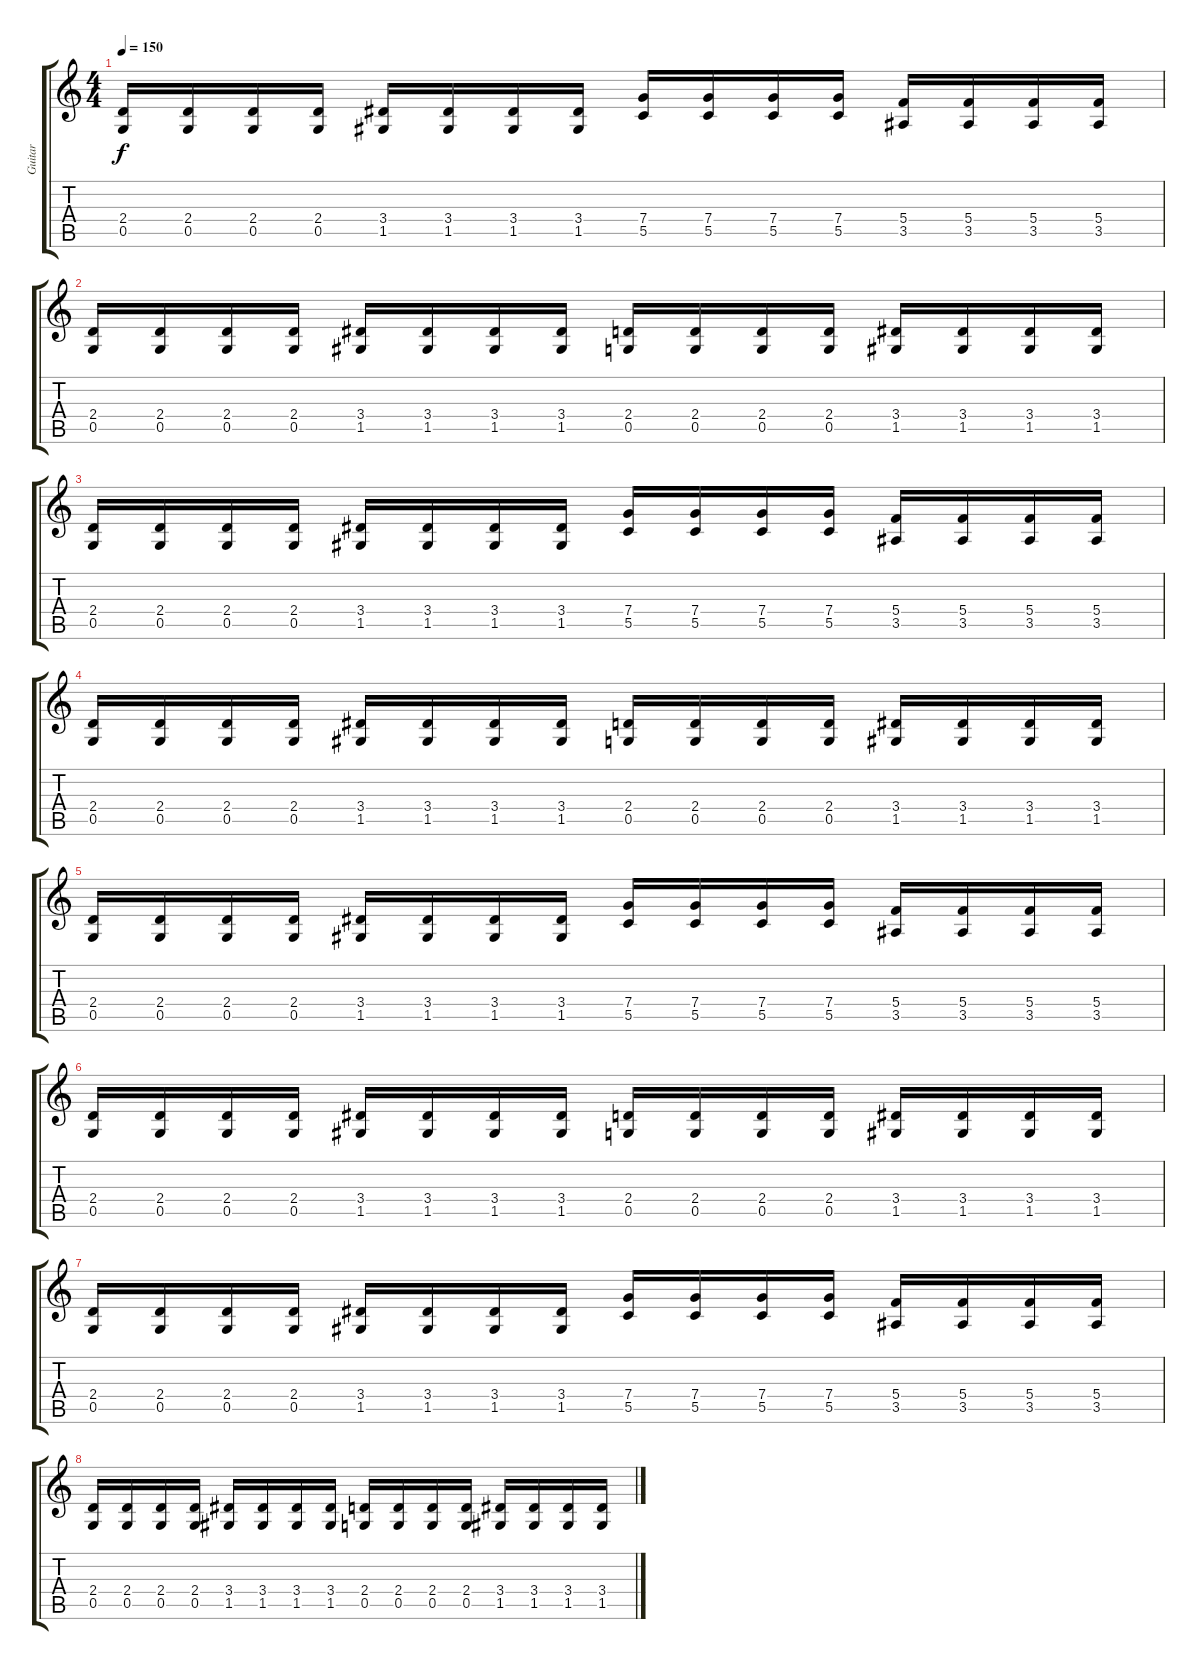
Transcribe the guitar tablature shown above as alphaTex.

\track ("Guitar" "Guitar") {instrument distortionguitar}
\staff {score tabs}
\tuning (D4 A3 F3 C3 G2 D2) {hide}
\ts (4 4)
\tempo 150
\clef g2
\ks c
(2.4 0.5).16{dy f} (2.4 0.5).16 (2.4 0.5).16 (2.4 0.5).16 (3.4 1.5).16 (3.4 1.5).16 (3.4 1.5).16 (3.4 1.5).16 (7.4 5.5).16 (7.4 5.5).16 (7.4 5.5).16 (7.4 5.5).16 (5.4 3.5).16 (5.4 3.5).16 (5.4 3.5).16 (5.4 3.5).16 |
(2.4 0.5).16 (2.4 0.5).16 (2.4 0.5).16 (2.4 0.5).16 (3.4 1.5).16 (3.4 1.5).16 (3.4 1.5).16 (3.4 1.5).16 (2.4 0.5).16 (2.4 0.5).16 (2.4 0.5).16 (2.4 0.5).16 (3.4 1.5).16 (3.4 1.5).16 (3.4 1.5).16 (3.4 1.5).16 |
(2.4 0.5).16 (2.4 0.5).16 (2.4 0.5).16 (2.4 0.5).16 (3.4 1.5).16 (3.4 1.5).16 (3.4 1.5).16 (3.4 1.5).16 (7.4 5.5).16 (7.4 5.5).16 (7.4 5.5).16 (7.4 5.5).16 (5.4 3.5).16 (5.4 3.5).16 (5.4 3.5).16 (5.4 3.5).16 |
(2.4 0.5).16 (2.4 0.5).16 (2.4 0.5).16 (2.4 0.5).16 (3.4 1.5).16 (3.4 1.5).16 (3.4 1.5).16 (3.4 1.5).16 (2.4 0.5).16 (2.4 0.5).16 (2.4 0.5).16 (2.4 0.5).16 (3.4 1.5).16 (3.4 1.5).16 (3.4 1.5).16 (3.4 1.5).16 |
(2.4 0.5).16 (2.4 0.5).16 (2.4 0.5).16 (2.4 0.5).16 (3.4 1.5).16 (3.4 1.5).16 (3.4 1.5).16 (3.4 1.5).16 (7.4 5.5).16 (7.4 5.5).16 (7.4 5.5).16 (7.4 5.5).16 (5.4 3.5).16 (5.4 3.5).16 (5.4 3.5).16 (5.4 3.5).16 |
(2.4 0.5).16 (2.4 0.5).16 (2.4 0.5).16 (2.4 0.5).16 (3.4 1.5).16 (3.4 1.5).16 (3.4 1.5).16 (3.4 1.5).16 (2.4 0.5).16 (2.4 0.5).16 (2.4 0.5).16 (2.4 0.5).16 (3.4 1.5).16 (3.4 1.5).16 (3.4 1.5).16 (3.4 1.5).16 |
(2.4 0.5).16 (2.4 0.5).16 (2.4 0.5).16 (2.4 0.5).16 (3.4 1.5).16 (3.4 1.5).16 (3.4 1.5).16 (3.4 1.5).16 (7.4 5.5).16 (7.4 5.5).16 (7.4 5.5).16 (7.4 5.5).16 (5.4 3.5).16 (5.4 3.5).16 (5.4 3.5).16 (5.4 3.5).16 |
(2.4 0.5).16 (2.4 0.5).16 (2.4 0.5).16 (2.4 0.5).16 (3.4 1.5).16 (3.4 1.5).16 (3.4 1.5).16 (3.4 1.5).16 (2.4 0.5).16 (2.4 0.5).16 (2.4 0.5).16 (2.4 0.5).16 (3.4 1.5).16 (3.4 1.5).16 (3.4 1.5).16 (3.4 1.5).16
